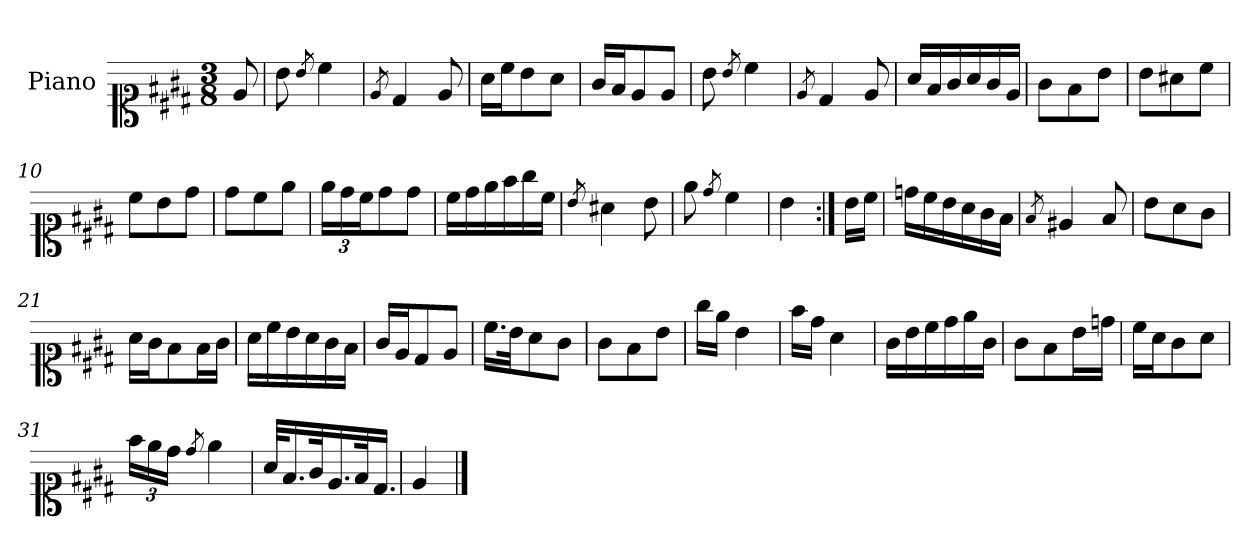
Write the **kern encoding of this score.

**kern
*part1
*staff1
*I"Piano
*I'Pno.
*clefC1
*k[f#c#g#d#]
*M3/8
=
8e/
=1
8b\
8qb/
4cc#\
=2
8qe/
4d#/
8e/
=3
16a\LL
16cc#\J
8b\
8a\J
=4
16g#/LL
16f#/J
8e/
8e/J
=5
8b\
8qb/
4cc#\
=6
8qe/
4d#/
8e/
=7
16a/LL
16f#/
16g#/
16a/
16g#/
16e/JJ
=8
8g#\L
8f#\
8b\J
!!LO:LB:g=z
=9
8b\L
8a#X\
8cc#\J
=10
8cc#\L
8b\
8dd#\J
=11
8dd#\L
8cc#\
8ee\J
=12
*Xbrackettup
24ee\LL
24dd#\
24cc#\J
8dd#\
8dd#\J
=13
16cc#\LL
16dd#\
16ee\
16ff#\
16gg#\
16cc#\JJ
=14
8qb/
4a#X\
8b\
=15
8ee\
8qdd#/
4cc#\
=16
4b\
=17:|!
16b\LL
16cc#\JJ
!!LO:LB:g=z
=18
16ddn\LL
16cc#\
16b\
16a\
16g#\
16f#\JJ
=19
8qf#/
4e#X/
8f#/
=20
8b\L
8a\
8g#\J
=21
16a\LL
16g#\J
8f#\
16f#\L
16g#\JJ
=22
16a\LL
16cc#\
16b\
16a\
16g#\
16f#\JJ
=23
16g#/LL
16e/J
8d#/
8e/J
=24
16.cc#\LL
32b\JK
8a\
8g#\J
=25
8g#\L
8f#\
8b\J
!!LO:LB:g=z
=26
16gg#\LL
16ee\JJ
4b\
=27
16ff#\LL
16dd#\JJ
4a\
=28
16g#\LL
16b\
16cc#\
16dd#\
16ee\
16g#\JJ
=29
8g#\L
8f#\
16b\L
16ddn\JJ
=30
16cc#\LL
16a\J
8g#\
8a\J
=31
24ff#\LL
24ee\
24dd#\JJ
8qdd#/
4ee\
=32
32a/KLL
16.f#/
32g#/K
16.e/
32f#/K
16.d#/JJ
=33
4e/
==
*-
